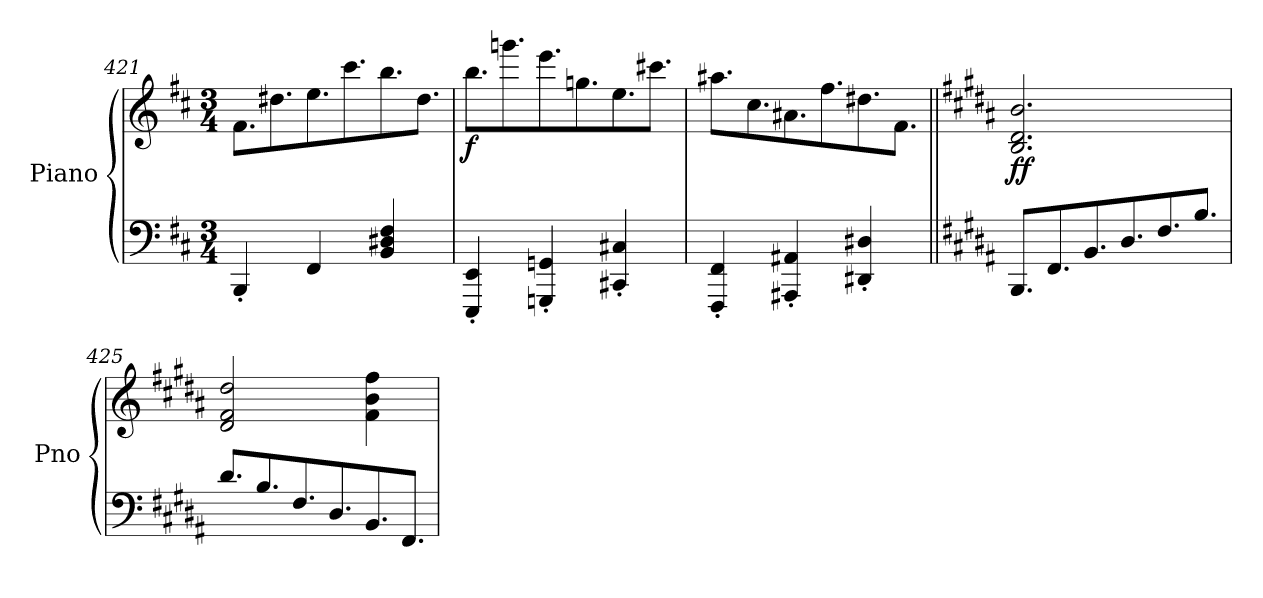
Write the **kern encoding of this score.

**kern	**kern	**dynam
*part1	*part1	*part1
*staff2	*staff1	*staff1/2
*I"Piano	*	*
*I'Pno	*	*
!!LO:PB:g=z
*clefF4	*clefG2	*
*k[f#c#]	*k[f#c#]	*
*D:	*D:	*
*M3/4	*M3/4	*
*	*Xtuplet	*
=421	=421	=421
4BBB'/	12.f#\L	.
.	12.dd#X\	.
4FF#/	12.ee\	.
.	12.ccc#\	.
4BB/ 4D#X/ 4F#/	12.bb\	.
.	12.dd#\J	.
=422	=422	=422
!	!	!LO:DY:b
4EEE/' 4EE/'	12.bb\L	f
.	12.gggn\	.
4GGGn/' 4GGn/'	12.eee\	.
.	12.ggn\	.
4CC#X/' 4C#X/'	12.ee\	.
.	12.ccc#X\J	.
=423	=423	=423
4FFF#/' 4FF#/'	12.aa#X\L	.
.	12.cc#\	.
4AAA#X/' 4AA#X/'	12.a#X\	.
.	12.ff#\	.
4DD#X/' 4D#X/'	12.dd#X\	.
.	12.f#\J	.
=424||	=424||	=424||
*k[f#c#g#d#a#]	*k[f#c#g#d#a#]	*
*B:	*B:	*
*Xtuplet	*	*
!	!	!LO:DY:b
12.BBB/L	2.B/ 2.d#/ 2.b/	ff
12.FF#/	.	.
12.BB/	.	.
12.D#/	.	.
12.F#/	.	.
12.B/J	.	.
!!LO:PB:g=z
=425	=425	=425
12.d#/L	2d#/ 2f#/ 2dd#/	.
12.B/	.	.
12.F#/	.	.
12.D#/	.	.
12.BB/	4f#\ 4b\ 4ff#\	.
12.FF#/J	.	.
=	=	=
*-	*-	*-
